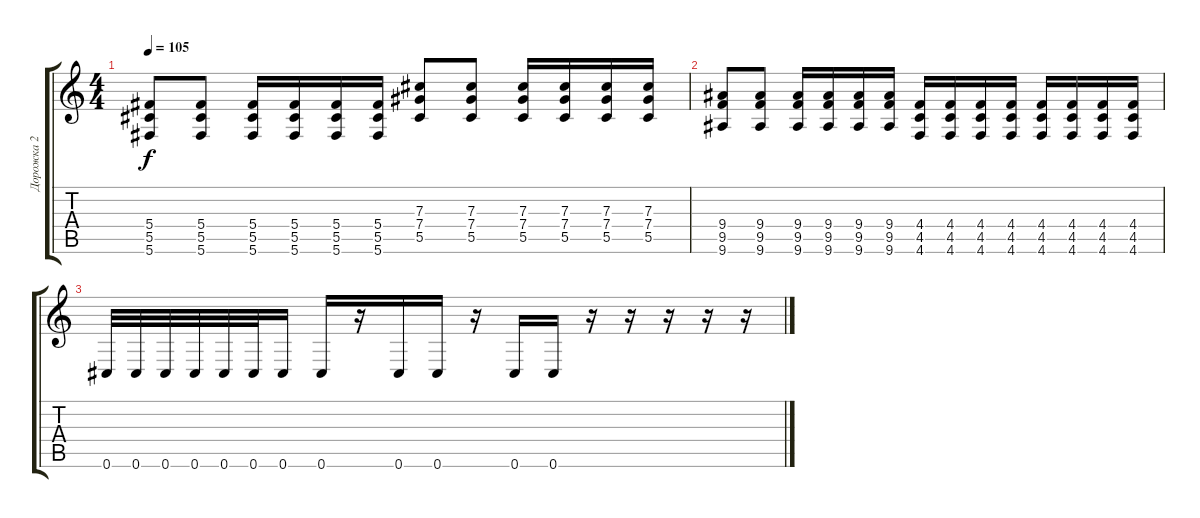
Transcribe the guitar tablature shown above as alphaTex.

\track ("Дорожка 2" "Дорожка 2") {instrument distortionguitar}
\staff {score tabs}
\tuning (Eb4 Bb3 Gb3 Db3 Ab2 Db2) {hide}
\ts (4 4)
\tempo 105
\clef g2
\ks c
(5.4 5.5 5.6).8{dy f} (5.4 5.5 5.6).8 (5.4 5.5 5.6).16 (5.4 5.5 5.6).16 (5.4 5.5 5.6).16 (5.4 5.5 5.6).16 (7.3 7.4 5.5).8 (7.3 7.4 5.5).8 (7.3 7.4 5.5).16 (7.3 7.4 5.5).16 (7.3 7.4 5.5).16 (7.3 7.4 5.5).16 |
(9.4 9.5 9.6).8 (9.4 9.5 9.6).8 (9.4 9.5 9.6).16 (9.4 9.5 9.6).16 (9.4 9.5 9.6).16 (9.4 9.5 9.6).16 (4.4 4.5 4.6).16 (4.4 4.5 4.6).16 (4.4 4.5 4.6).16 (4.4 4.5 4.6).16 (4.4 4.5 4.6).16 (4.4 4.5 4.6).16 (4.4 4.5 4.6).16 (4.4 4.5 4.6).16 |
0.6.32 0.6.32 0.6.32 0.6.32 0.6.32 0.6.32 0.6.16 0.6.16 r.16 0.6.16 0.6.16 r.16 0.6.16 0.6.16 r.16 r.16 r.16 r.16 r.16
